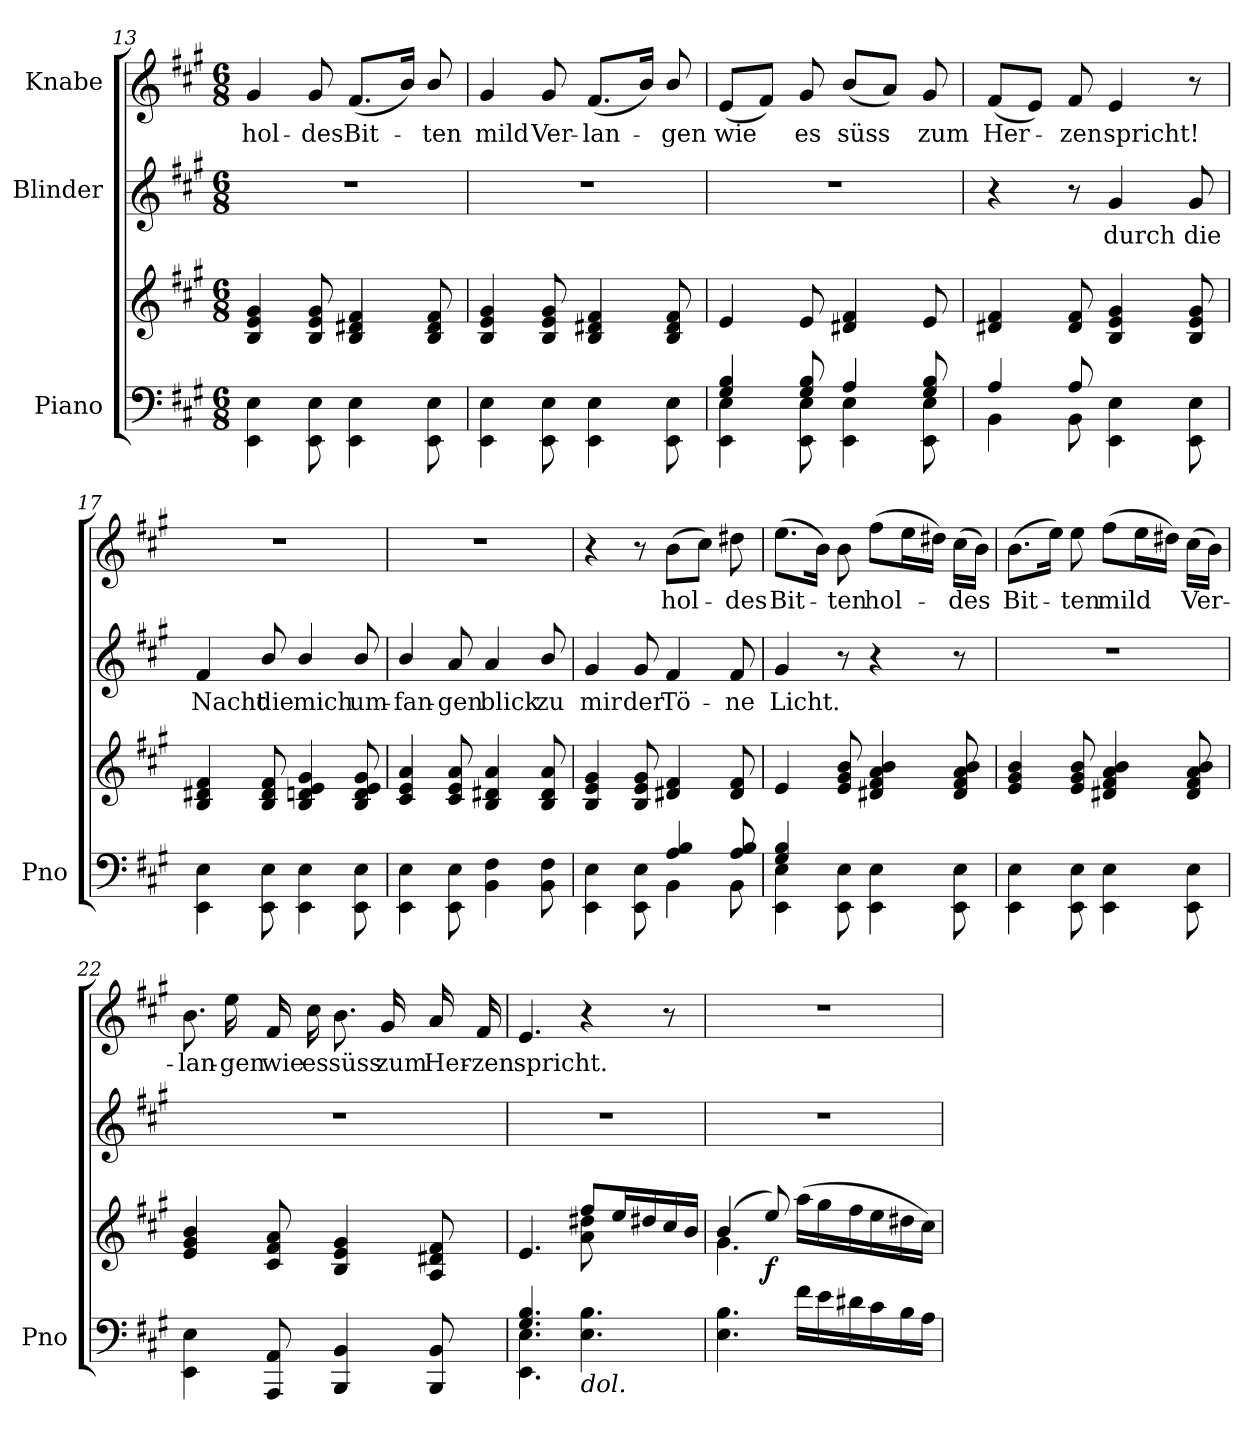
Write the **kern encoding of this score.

**kern	**kern	**dynam	**kern	**text	**kern	**text
*part3	*part3	*part3	*part2	*part2	*part1	*part1
*staff4	*staff3	*staff3/4	*staff2	*staff2	*staff1	*staff1
*I"Piano	*	*	*I"Blinder	*	*I"Knabe	*
*I'Pno	*	*	*	*	*	*
*clefF4	*clefG2	*	*clefG2	*	*clefG2	*
*k[f#c#g#]	*k[f#c#g#]	*	*k[f#c#g#]	*	*k[f#c#g#]	*
*M6/8	*M6/8	*	*M6/8	*	*M6/8	*
=13	=13	=13	=13	=13	=13	=13
!	!	!	!	!	!	!LO:LY:b
4EE\ 4E\	4B/ 4e/ 4g#/	.	2.r	.	4g#/	hol-
!	!	!	!	!	!	!LO:LY:b
8EE\ 8E\	8B/ 8e/ 8g#/	.	.	.	8g#/	-des
!	!	!	!	!	!	!LO:LY:b
4EE\ 4E\	4B/ 4d#X/ 4f#/	.	.	.	(8.f#/L	Bit-
.	.	.	.	.	16b/Jk)	.
!	!	!	!	!	!	!LO:LY:b
8EE\ 8E\	8B/ 8d#/ 8f#/	.	.	.	8b/	-ten
=14	=14	=14	=14	=14	=14	=14
!	!	!	!	!	!	!LO:LY:b
4EE\ 4E\	4B/ 4e/ 4g#/	.	2.r	.	4g#/	mild
!	!	!	!	!	!	!LO:LY:b
8EE\ 8E\	8B/ 8e/ 8g#/	.	.	.	8g#/	Ver-
!	!	!	!	!	!	!LO:LY:b
4EE\ 4E\	4B/ 4d#X/ 4f#/	.	.	.	(8.f#/L	-lan-
.	.	.	.	.	16b/Jk)	.
!	!	!	!	!	!	!LO:LY:b
8EE\ 8E\	8B/ 8d#/ 8f#/	.	.	.	8b/	-gen
=15	=15	=15	=15	=15	=15	=15
*^	*	*	*	*	*	*
!	!	!	!	!	!	!	!LO:LY:b
4EE\ 4E\	4G#/ 4B/	4e/	.	2.r	.	(8e/L	wie
.	.	.	.	.	.	8f#/J)	.
!	!	!	!	!	!	!	!LO:LY:b
8EE\ 8E\	8G#/ 8B/	8e/	.	.	.	8g#/	es
!	!	!	!	!	!	!	!LO:LY:b
4EE\ 4E\	4A/	4d#X/ 4f#/	.	.	.	(8b/L	süss
.	.	.	.	.	.	8a/J)	.
!	!	!	!	!	!	!	!LO:LY:b
8EE\ 8E\	8G#/ 8B/	8e/	.	.	.	8g#/	zum
!!LO:LB:g=z
=16	=16	=16	=16	=16	=16	=16	=16
!	!	!	!	!	!	!	!LO:LY:b
4BB\	4A/	4d#X/ 4f#/	.	4r	.	(8f#/L	Her-
.	.	.	.	.	.	8e/J)	.
!	!	!	!	!	!	!	!LO:LY:b
8BB\	8A/	8d#/ 8f#/	.	8r	.	8f#/	-zen
!	!	!	!	!	!LO:LY:b	!	!LO:LY:b
4EE\ 4E\	8ryy	4B/ 4e/ 4g#/	.	4g#/	durch	4e/	spricht!
.	4ryy	.	.	.	.	.	.
!	!	!	!	!	!LO:LY:b	!	!
8EE\ 8E\	.	8B/ 8e/ 8g#/	.	8g#/	die	8r	.
*v	*v	*	*	*	*	*	*
=17	=17	=17	=17	=17	=17	=17
!	!	!	!	!LO:LY:b	!	!
4EE\ 4E\	4B/ 4d#X/ 4f#/	.	4f#/	Nacht	2.r	.
!	!	!	!	!LO:LY:b	!	!
8EE\ 8E\	8B/ 8d#/ 8f#/	.	8b/	die	.	.
!	!	!	!	!LO:LY:b	!	!
4EE\ 4E\	4B/ 4dn/ 4e/ 4g#/	.	4b/	mich	.	.
!	!	!	!	!LO:LY:b	!	!
8EE\ 8E\	8B/ 8d/ 8e/ 8g#/	.	8b/	um-	.	.
=18	=18	=18	=18	=18	=18	=18
!	!	!	!	!LO:LY:b	!	!
4EE\ 4E\	4c#/ 4e/ 4a/	.	4b/	-fan-	2.r	.
!	!	!	!	!LO:LY:b	!	!
8EE\ 8E\	8c#/ 8e/ 8a/	.	8a/	-gen	.	.
!	!	!	!	!LO:LY:b	!	!
4BB\ 4F#\	4B/ 4d#X/ 4a/	.	4a/	blick	.	.
!	!	!	!	!LO:LY:b	!	!
8BB\ 8F#\	8B/ 8d#/ 8a/	.	8b/	zu	.	.
=19	=19	=19	=19	=19	=19	=19
*^	*	*	*	*	*	*
!	!	!	!	!	!LO:LY:b	!	!
4EE\ 4E\	4.ryy	4B/ 4e/ 4g#/	.	4g#/	mir	4r	.
!	!	!	!	!	!LO:LY:b	!	!
8EE\ 8E\	.	8B/ 8e/ 8g#/	.	8g#/	der	8r	.
!	!	!	!	!	!LO:LY:b	!	!LO:LY:b
4BB\	4A/ 4B/	4d#X/ 4f#/	.	4f#/	Tö-	(8b\L	hol-
.	.	.	.	.	.	8cc#\J)	.
!	!	!	!	!	!LO:LY:b	!	!LO:LY:b
8BB\	8A/ 8B/	8d#/ 8f#/	.	8f#/	-ne	8dd#X\	-des
!!LO:PB:g=z
=20	=20	=20	=20	=20	=20	=20	=20
!	!	!	!	!	!LO:LY:b	!	!LO:LY:b
4EE\ 4E\	4G#/ 4B/	4e/	.	4g#/	Licht.	(8.ee\L	Bit-
.	.	.	.	.	.	16b\Jk)	.
!	!	!	!	!	!	!	!LO:LY:b
8EE\ 8E\	2ryy	8e/ 8g#/ 8b/	.	8r	.	8b\	-ten
!	!	!	!	!	!	!	!LO:LY:b
4EE\ 4E\	.	4d#X/ 4f#/ 4a/ 4b/	.	4r	.	(8ff#\L	hol-
.	.	.	.	.	.	16ee\L	.
.	.	.	.	.	.	16dd#X\JJ)	.
!	!	!	!	!	!	!	!LO:LY:b
8EE\ 8E\	.	8d#/ 8f#/ 8a/ 8b/	.	8r	.	(16cc#\LL	-des
.	.	.	.	.	.	16b\JJ)	.
*v	*v	*	*	*	*	*	*
=21	=21	=21	=21	=21	=21	=21
!	!	!	!	!	!	!LO:LY:b
4EE\ 4E\	4e/ 4g#/ 4b/	.	2.r	.	(8.b\L	Bit-
.	.	.	.	.	16ee\Jk)	.
!	!	!	!	!	!	!LO:LY:b
8EE\ 8E\	8e/ 8g#/ 8b/	.	.	.	8ee\	-ten
!	!	!	!	!	!	!LO:LY:b
4EE\ 4E\	4d#X/ 4f#/ 4a/ 4b/	.	.	.	(8ff#\L	mild
.	.	.	.	.	16ee\L	.
.	.	.	.	.	16dd#X\JJ)	.
!	!	!	!	!	!	!LO:LY:b
8EE\ 8E\	8d#/ 8f#/ 8a/ 8b/	.	.	.	(16cc#\LL	Ver-
.	.	.	.	.	16b\JJ)	.
=22	=22	=22	=22	=22	=22	=22
!	!	!	!	!	!	!LO:LY:b
4EE\ 4E\	4e/ 4g#/ 4b/	.	2.r	.	8.b\	-lan-
!	!	!	!	!	!	!LO:LY:b
.	.	.	.	.	16ee\	-gen
!	!	!	!	!	!	!LO:LY:b
8AAA/ 8AA/	8c#/ 8f#/ 8a/	.	.	.	16f#/	wie
!	!	!	!	!	!	!LO:LY:b
.	.	.	.	.	16cc#\	es
!	!	!	!	!	!	!LO:LY:b
4BBB/ 4BB/	4B/ 4e/ 4g#/	.	.	.	8.b\	süss
!	!	!	!	!	!	!LO:LY:b
.	.	.	.	.	16g#/	zum
!	!	!	!	!	!	!LO:LY:b
8BBB/ 8BB/	8A/ 8d#X/ 8f#/	.	.	.	16a/	Her-
!	!	!	!	!	!	!LO:LY:b
.	.	.	.	.	16f#/	-zen
!!LO:LB:g=z
=23	=23	=23	=23	=23	=23	=23
*^	*^	*	*	*	*	*
!	!	!	!	!	!	!	!	!LO:LY:b
4.EE\ 4.E\	4.G#/ 4.B/	4.ryy	4.e/	.	2.r	.	4.e/	spricht.
!LO:TX:b:i:t=dol.	!	!	!	!	!	!	!	!
4.E\ 4.B\	4.ryy	8ff#/L	8a\ 8dd#X\	.	.	.	4r	.
.	.	16ee/L	4ryy	.	.	.	.	.
.	.	16dd#X/	.	.	.	.	.	.
.	.	16cc#/	.	.	.	.	8r	.
.	.	16b/JJ	.	.	.	.	.	.
*v	*v	*	*	*	*	*	*	*
=24	=24	=24	=24	=24	=24	=24	=24
4.E\ 4.B\	(4b/	4.g#\	.	2.r	.	2.r	.
!	!	!	!LO:DY:b	!	!	!	!
.	8ee/)	.	f	.	.	.	.
16f#\LL	(16aa\LL	4ryy	.	.	.	.	.
16e\	16gg#\	.	.	.	.	.	.
16d#X\	16ff#\	.	.	.	.	.	.
16c#\	16ee\	.	.	.	.	.	.
16B\	16dd#X\	8ryy	.	.	.	.	.
16A\JJ	16cc#\JJ)	.	.	.	.	.	.
*	*v	*v	*	*	*	*	*
=	=	=	=	=	=	=
*-	*-	*-	*-	*-	*-	*-
